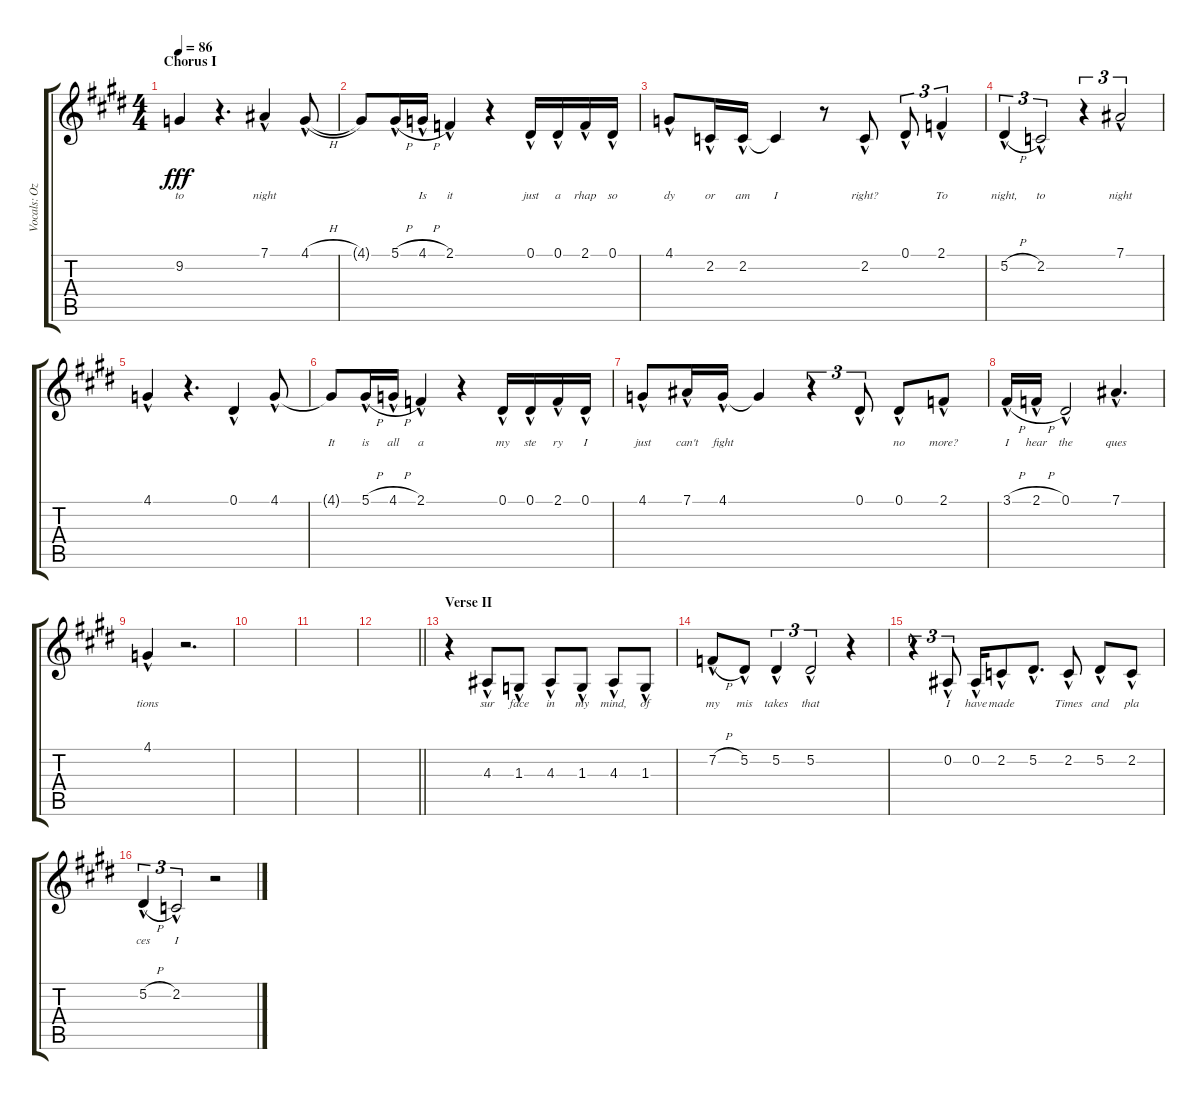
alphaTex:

\track ("Vocals: Ozzy" "Vocals: Oz") {instrument lead2sawtooth}
\staff {score tabs}
\tuning (Eb4 Bb3 Gb3 Db3 Ab2 Eb2) {hide}
\ts (4 4)
\section ("" "Chorus I")
\tempo 86
\clef g2
\ks c#minor
9.2{t}.4{lyrics (0 "to") lyrics (1 "") lyrics (2 "") lyrics (3 "") lyrics (4 "") dy fff} r.4{d} 7.1{hac}.4{lyrics (0 "night") lyrics (1 "") lyrics (2 "") lyrics (3 "") lyrics (4 "")} 4.1{h hac}.8{lyrics (0 "") lyrics (1 "") lyrics (2 "") lyrics (3 "") lyrics (4 "")} |
4.1{t}.8{lyrics (0 "") lyrics (1 "") lyrics (2 "") lyrics (3 "") lyrics (4 "")} 5.1{h hac}.16{lyrics (0 "") lyrics (1 "") lyrics (2 "") lyrics (3 "") lyrics (4 "")} 4.1{h hac}.16{lyrics (0 "Is") lyrics (1 "") lyrics (2 "") lyrics (3 "") lyrics (4 "")} 2.1{hac}.4{lyrics (0 "it") lyrics (1 "") lyrics (2 "") lyrics (3 "") lyrics (4 "")} r.4 0.1{hac}.16{lyrics (0 "just") lyrics (1 "") lyrics (2 "") lyrics (3 "") lyrics (4 "")} 0.1{hac}.16{lyrics (0 "a") lyrics (1 "") lyrics (2 "") lyrics (3 "") lyrics (4 "")} 2.1{hac}.16{lyrics (0 "rhap") lyrics (1 "") lyrics (2 "") lyrics (3 "") lyrics (4 "")} 0.1{hac}.16{lyrics (0 "so") lyrics (1 "") lyrics (2 "") lyrics (3 "") lyrics (4 "")} |
4.1{hac}.8{lyrics (0 "dy") lyrics (1 "") lyrics (2 "") lyrics (3 "") lyrics (4 "")} 2.2{hac}.16{lyrics (0 "or") lyrics (1 "") lyrics (2 "") lyrics (3 "") lyrics (4 "")} 2.2{hac}.16{lyrics (0 "am") lyrics (1 "") lyrics (2 "") lyrics (3 "") lyrics (4 "")} 2.2{t}.4{lyrics (0 "I") lyrics (1 "") lyrics (2 "") lyrics (3 "") lyrics (4 "")} r.8 2.2{hac}.8{lyrics (0 "right?") lyrics (1 "") lyrics (2 "") lyrics (3 "") lyrics (4 "")} 0.1{hac}.8{tu (3 2) lyrics (0 "") lyrics (1 "") lyrics (2 "") lyrics (3 "") lyrics (4 "")} 2.1{hac}.4{tu (3 2) lyrics (0 "To") lyrics (1 "") lyrics (2 "") lyrics (3 "") lyrics (4 "")} |
5.2{h hac}.4{tu (3 2) lyrics (0 "night,") lyrics (1 "") lyrics (2 "") lyrics (3 "") lyrics (4 "")} 2.2{hac}.2{tu (3 2) lyrics (0 "to") lyrics (1 "") lyrics (2 "") lyrics (3 "") lyrics (4 "")} r.4{tu (3 2)} 7.1{hac}.2{tu (3 2) lyrics (0 "night") lyrics (1 "") lyrics (2 "") lyrics (3 "") lyrics (4 "")} |
4.1{hac}.4{lyrics (0 "") lyrics (1 "") lyrics (2 "") lyrics (3 "") lyrics (4 "")} r.4{d} 0.1{hac}.4{lyrics (0 "") lyrics (1 "") lyrics (2 "") lyrics (3 "") lyrics (4 "")} 4.1{hac}.8{lyrics (0 "") lyrics (1 "") lyrics (2 "") lyrics (3 "") lyrics (4 "")} |
4.1{t}.8{lyrics (0 "It") lyrics (1 "") lyrics (2 "") lyrics (3 "") lyrics (4 "")} 5.1{h hac}.16{lyrics (0 "is") lyrics (1 "") lyrics (2 "") lyrics (3 "") lyrics (4 "")} 4.1{h hac}.16{lyrics (0 "all") lyrics (1 "") lyrics (2 "") lyrics (3 "") lyrics (4 "")} 2.1{hac}.4{lyrics (0 "a") lyrics (1 "") lyrics (2 "") lyrics (3 "") lyrics (4 "")} r.4 0.1{hac}.16{lyrics (0 "my") lyrics (1 "") lyrics (2 "") lyrics (3 "") lyrics (4 "")} 0.1{hac}.16{lyrics (0 "ste") lyrics (1 "") lyrics (2 "") lyrics (3 "") lyrics (4 "")} 2.1{hac}.16{lyrics (0 "ry") lyrics (1 "") lyrics (2 "") lyrics (3 "") lyrics (4 "")} 0.1{hac}.16{lyrics (0 "I") lyrics (1 "") lyrics (2 "") lyrics (3 "") lyrics (4 "")} |
4.1{hac}.8{lyrics (0 "just") lyrics (1 "") lyrics (2 "") lyrics (3 "") lyrics (4 "")} 7.1{hac}.16{lyrics (0 "can't") lyrics (1 "") lyrics (2 "") lyrics (3 "") lyrics (4 "")} 4.1{hac}.16{lyrics (0 "fight") lyrics (1 "") lyrics (2 "") lyrics (3 "") lyrics (4 "")} 4.1{t}.4{lyrics (0 "") lyrics (1 "") lyrics (2 "") lyrics (3 "") lyrics (4 "")} r.4{tu (3 2)} 0.1{hac}.8{tu (3 2) lyrics (0 "") lyrics (1 "") lyrics (2 "") lyrics (3 "") lyrics (4 "")} 0.1{hac}.8{lyrics (0 "no") lyrics (1 "") lyrics (2 "") lyrics (3 "") lyrics (4 "")} 2.1{hac}.8{lyrics (0 "more?") lyrics (1 "") lyrics (2 "") lyrics (3 "") lyrics (4 "")} |
3.1{h hac}.16{lyrics (0 "I") lyrics (1 "") lyrics (2 "") lyrics (3 "") lyrics (4 "")} 2.1{h hac}.16{lyrics (0 "hear") lyrics (1 "") lyrics (2 "") lyrics (3 "") lyrics (4 "")} 0.1{hac}.2{lyrics (0 "the") lyrics (1 "") lyrics (2 "") lyrics (3 "") lyrics (4 "")} 7.1{hac}.4{d lyrics (0 "ques") lyrics (1 "") lyrics (2 "") lyrics (3 "") lyrics (4 "")} |
4.1{hac}.4{lyrics (0 "tions") lyrics (1 "") lyrics (2 "") lyrics (3 "") lyrics (4 "")} r.2{d} |
|
|
\barLineRight lightlight
|
\section ("" "Verse II")
r.4 4.3{hac}.8{lyrics (0 "sur") lyrics (1 "") lyrics (2 "") lyrics (3 "") lyrics (4 "")} 1.3{hac}.8{lyrics (0 "face") lyrics (1 "") lyrics (2 "") lyrics (3 "") lyrics (4 "")} 4.3{hac}.8{lyrics (0 "in") lyrics (1 "") lyrics (2 "") lyrics (3 "") lyrics (4 "")} 1.3{hac}.8{lyrics (0 "my") lyrics (1 "") lyrics (2 "") lyrics (3 "") lyrics (4 "")} 4.3{hac}.8{lyrics (0 "mind,") lyrics (1 "") lyrics (2 "") lyrics (3 "") lyrics (4 "")} 1.3{hac}.8{lyrics (0 "of") lyrics (1 "") lyrics (2 "") lyrics (3 "") lyrics (4 "")} |
7.2{h hac}.8{lyrics (0 "my") lyrics (1 "") lyrics (2 "") lyrics (3 "") lyrics (4 "")} 5.2{hac}.8{lyrics (0 "mis") lyrics (1 "") lyrics (2 "") lyrics (3 "") lyrics (4 "")} 5.2{hac}.4{tu (3 2) lyrics (0 "takes") lyrics (1 "") lyrics (2 "") lyrics (3 "") lyrics (4 "")} 5.2{hac}.2{tu (3 2) lyrics (0 "that") lyrics (1 "") lyrics (2 "") lyrics (3 "") lyrics (4 "")} r.4 |
r.4{tu (3 2)} 0.2{hac}.8{tu (3 2) lyrics (0 "I") lyrics (1 "") lyrics (2 "") lyrics (3 "") lyrics (4 "")} 0.2{hac}.16{lyrics (0 "have") lyrics (1 "") lyrics (2 "") lyrics (3 "") lyrics (4 "")} 2.2{hac}.8{lyrics (0 "made") lyrics (1 "") lyrics (2 "") lyrics (3 "") lyrics (4 "")} 5.2{hac}.8{d lyrics (0 "") lyrics (1 "") lyrics (2 "") lyrics (3 "") lyrics (4 "")} 2.2{hac}.8{lyrics (0 "Times") lyrics (1 "") lyrics (2 "") lyrics (3 "") lyrics (4 "")} 5.2{hac}.8{lyrics (0 "and") lyrics (1 "") lyrics (2 "") lyrics (3 "") lyrics (4 "")} 2.2{hac}.8{lyrics (0 "pla") lyrics (1 "") lyrics (2 "") lyrics (3 "") lyrics (4 "")} |
5.2{h hac}.4{tu (3 2) lyrics (0 "ces") lyrics (1 "") lyrics (2 "") lyrics (3 "") lyrics (4 "")} 2.2{hac}.2{tu (3 2) lyrics (0 "I") lyrics (1 "") lyrics (2 "") lyrics (3 "") lyrics (4 "")} r.2
